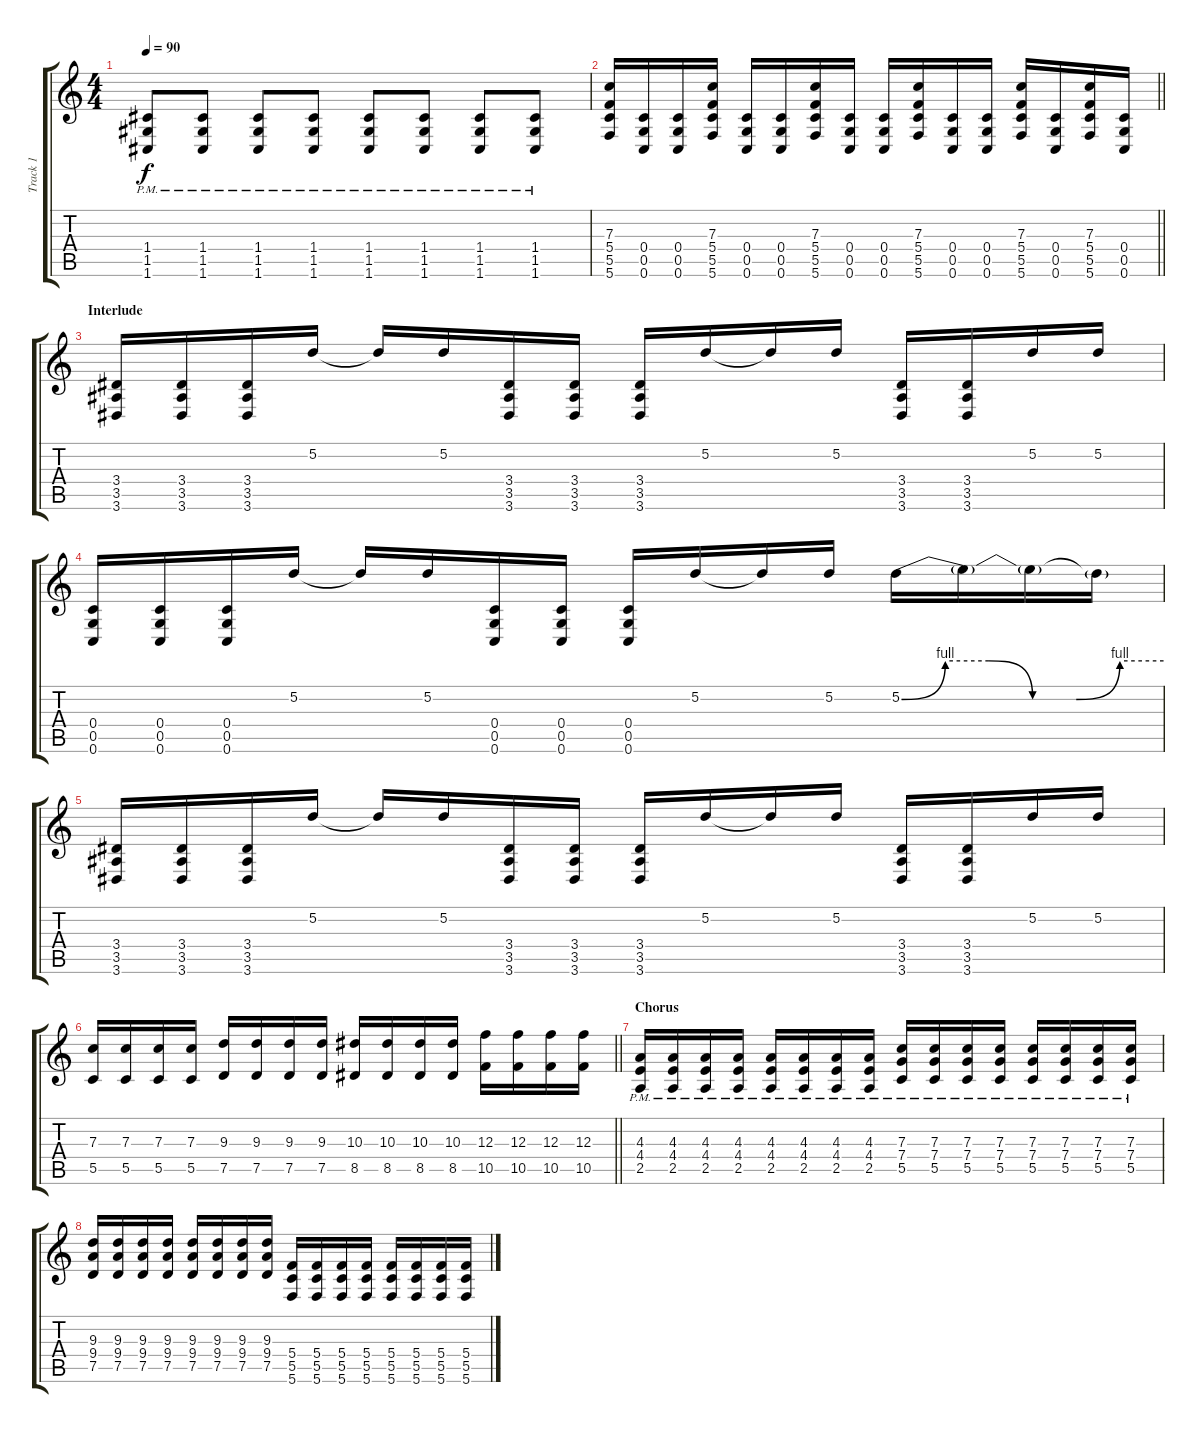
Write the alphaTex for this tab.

\track ("Track 1" "Track 1") {instrument distortionguitar}
\staff {score tabs}
\tuning (D4 A3 F3 C3 G2 C2) {hide}
\ts (4 4)
\tempo 90
\clef g2
\ks c
(1.4{pm} 1.5{pm} 1.6{pm}).8{dy f} (1.4{pm} 1.5{pm} 1.6{pm}).8 (1.4{pm} 1.5{pm} 1.6{pm}).8 (1.4{pm} 1.5{pm} 1.6{pm}).8 (1.4{pm} 1.5{pm} 1.6{pm}).8 (1.4{pm} 1.5{pm} 1.6{pm}).8 (1.4{pm} 1.5{pm} 1.6{pm}).8 (1.4{pm} 1.5{pm} 1.6{pm}).8 |
\barLineRight lightlight
(7.3 5.4 5.5 5.6).16 (0.4 0.5 0.6).16 (0.4 0.5 0.6).16 (7.3 5.4 5.5 5.6).16 (0.4 0.5 0.6).16 (0.4 0.5 0.6).16 (7.3 5.4 5.5 5.6).16 (0.4 0.5 0.6).16 (0.4 0.5 0.6).16 (7.3 5.4 5.5 5.6).16 (0.4 0.5 0.6).16 (0.4 0.5 0.6).16 (7.3 5.4 5.5 5.6).16 (0.4 0.5 0.6).16 (7.3 5.4 5.5 5.6).16 (0.4 0.5 0.6).16 |
\section ("" "Interlude")
(3.4 3.5 3.6).16 (3.4 3.5 3.6).16 (3.4 3.5 3.6).16 5.2.16 5.2{t}.16 5.2.16 (3.4 3.5 3.6).16 (3.4 3.5 3.6).16 (3.4 3.5 3.6).16 5.2.16 5.2{t}.16 5.2.16 (3.4 3.5 3.6).16 (3.4 3.5 3.6).16 5.2.16 5.2.16 |
(0.4 0.5 0.6).16 (0.4 0.5 0.6).16 (0.4 0.5 0.6).16 5.2.16 5.2{t}.16 5.2.16 (0.4 0.5 0.6).16 (0.4 0.5 0.6).16 (0.4 0.5 0.6).16 5.2.16 5.2{t}.16 5.2.16 5.2{be (custom 0 0 10 4 20 4 30 0 40 0 50 4 60 4)}.16 5.2{t}.16 5.2{t}.16 5.2{t}.16 |
(3.4 3.5 3.6).16 (3.4 3.5 3.6).16 (3.4 3.5 3.6).16 5.2.16 5.2{t}.16 5.2.16 (3.4 3.5 3.6).16 (3.4 3.5 3.6).16 (3.4 3.5 3.6).16 5.2.16 5.2{t}.16 5.2.16 (3.4 3.5 3.6).16 (3.4 3.5 3.6).16 5.2.16 5.2.16 |
\barLineRight lightlight
(7.3 5.5).16 (7.3 5.5).16 (7.3 5.5).16 (7.3 5.5).16 (9.3 7.5).16 (9.3 7.5).16 (9.3 7.5).16 (9.3 7.5).16 (10.3 8.5).16 (10.3 8.5).16 (10.3 8.5).16 (10.3 8.5).16 (12.3 10.5).16 (12.3 10.5).16 (12.3 10.5).16 (12.3 10.5).16 |
\section ("" "Chorus")
(4.3{pm} 4.4{pm} 2.5{pm}).16 (4.3{pm} 4.4{pm} 2.5{pm}).16 (4.3{pm} 4.4{pm} 2.5{pm}).16 (4.3{pm} 4.4{pm} 2.5{pm}).16 (4.3{pm} 4.4{pm} 2.5{pm}).16 (4.3{pm} 4.4{pm} 2.5{pm}).16 (4.3{pm} 4.4{pm} 2.5{pm}).16 (4.3{pm} 4.4{pm} 2.5{pm}).16 (7.3{pm} 7.4{pm} 5.5{pm}).16 (7.3{pm} 7.4{pm} 5.5{pm}).16 (7.3{pm} 7.4{pm} 5.5{pm}).16 (7.3{pm} 7.4{pm} 5.5{pm}).16 (7.3{pm} 7.4{pm} 5.5{pm}).16 (7.3{pm} 7.4{pm} 5.5{pm}).16 (7.3{pm} 7.4{pm} 5.5{pm}).16 (7.3{pm} 7.4{pm} 5.5{pm}).16 |
(9.3 9.4 7.5).16 (9.3 9.4 7.5).16 (9.3 9.4 7.5).16 (9.3 9.4 7.5).16 (9.3 9.4 7.5).16 (9.3 9.4 7.5).16 (9.3 9.4 7.5).16 (9.3 9.4 7.5).16 (5.4 5.5 5.6).16 (5.4 5.5 5.6).16 (5.4 5.5 5.6).16 (5.4 5.5 5.6).16 (5.4 5.5 5.6).16 (5.4 5.5 5.6).16 (5.4 5.5 5.6).16 (5.4 5.5 5.6).16
